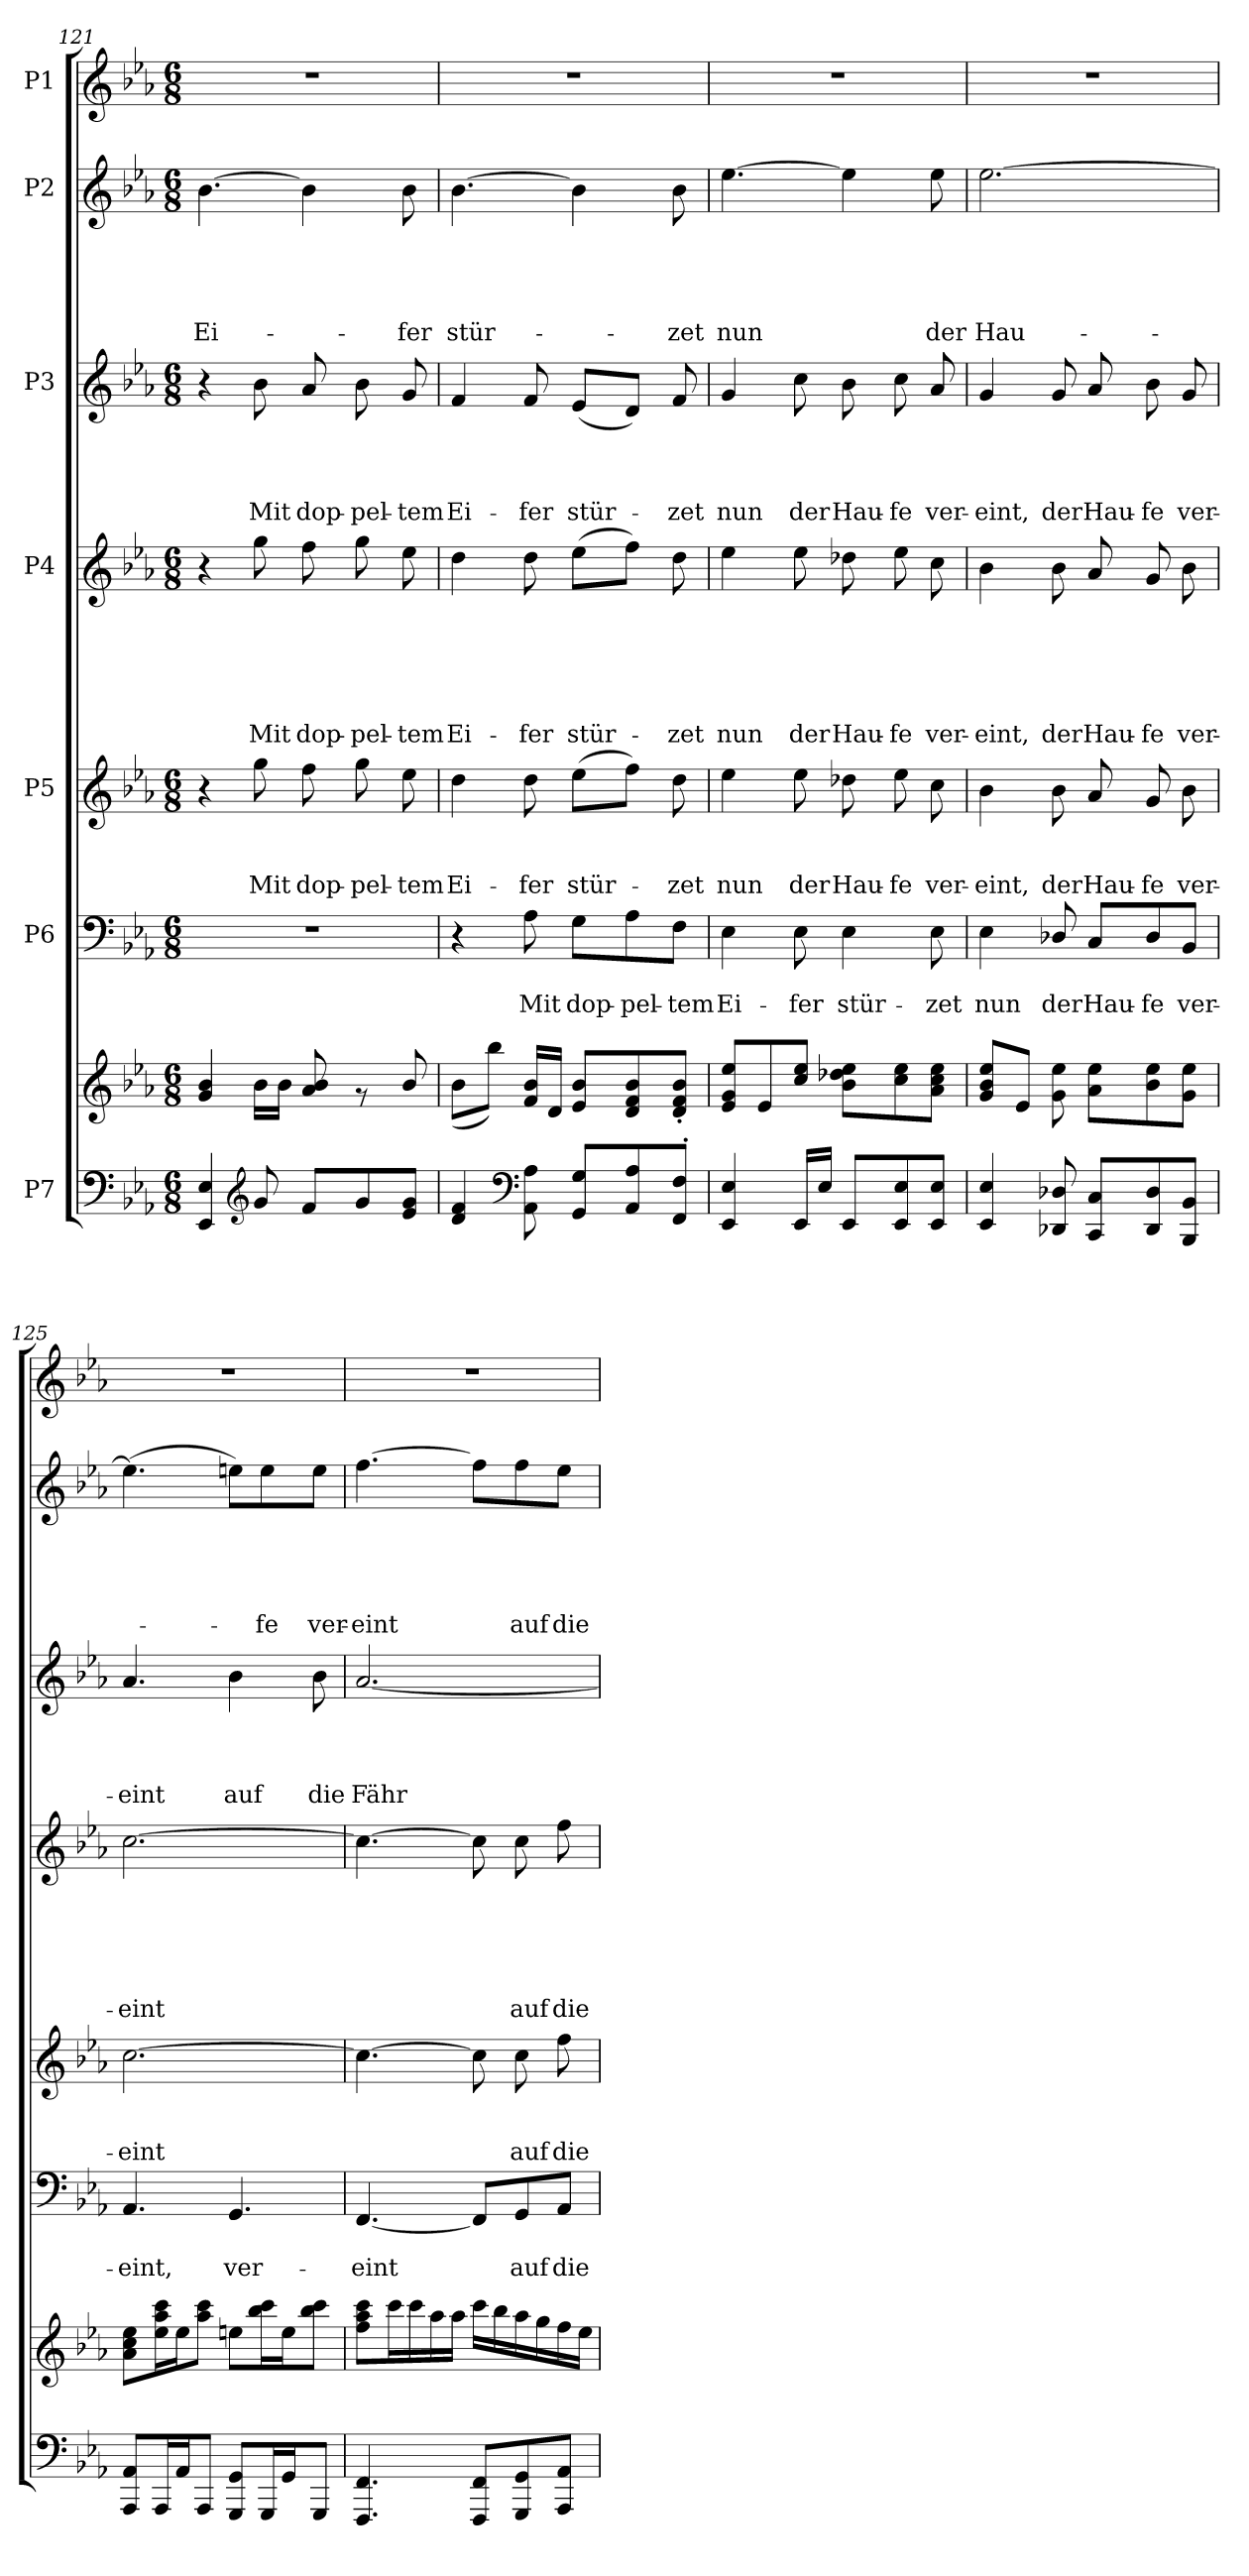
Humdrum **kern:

**kern	**kern	**kern	**text	**text	**kern	**text	**text	**text	**kern	**text	**text	**text	**text	**text	**text	**kern	**text	**text	**text	**text	**kern	**text	**text	**text	**text	**text	**kern
*part7	*part7	*part6	*part6	*part6	*part5	*part5	*part5	*part5	*part4	*part4	*part4	*part4	*part4	*part4	*part4	*part3	*part3	*part3	*part3	*part3	*part2	*part2	*part2	*part2	*part2	*part2	*part1
*staff8	*staff7	*staff6	*staff6	*staff6	*staff5	*staff5	*staff5	*staff5	*staff4	*staff4	*staff4	*staff4	*staff4	*staff4	*staff4	*staff3	*staff3	*staff3	*staff3	*staff3	*staff2	*staff2	*staff2	*staff2	*staff2	*staff2	*staff1
*I"P7	*	*I"P6	*	*	*I"P5	*	*	*	*I"P4	*	*	*	*	*	*	*I"P3	*	*	*	*	*I"P2	*	*	*	*	*	*I"P1
*clefF4	*clefG2	*clefF4	*	*	*clefG2	*	*	*	*clefG2	*	*	*	*	*	*	*clefG2	*	*	*	*	*clefG2	*	*	*	*	*	*clefG2
*	*	*	*	*	*ITrd7c12	*	*	*	*ITrd7c12	*	*	*	*	*	*	*	*	*	*	*	*	*	*	*	*	*	*ITrd7c12
*k[b-e-a-]	*k[b-e-a-]	*k[b-e-a-]	*	*	*k[b-e-a-]	*	*	*	*k[b-e-a-]	*	*	*	*	*	*	*k[b-e-a-]	*	*	*	*	*k[b-e-a-]	*	*	*	*	*	*k[b-e-a-]
*E-:	*E-:	*E-:	*	*	*E-:	*	*	*	*E-:	*	*	*	*	*	*	*E-:	*	*	*	*	*E-:	*	*	*	*	*	*E-:
*M6/8	*M6/8	*M6/8	*	*	*M6/8	*	*	*	*M6/8	*	*	*	*	*	*	*M6/8	*	*	*	*	*M6/8	*	*	*	*	*	*M6/8
=121	=121	=121	=121	=121	=121	=121	=121	=121	=121	=121	=121	=121	=121	=121	=121	=121	=121	=121	=121	=121	=121	=121	=121	=121	=121	=121	=121
*^	*^	*	*	*	*	*	*	*	*	*	*	*	*	*	*	*	*	*	*	*	*	*	*	*	*	*	*
!	!	!	!	!LO:N:vis=1	!	!	!	!	!	!	!	!	!	!	!	!	!	!	!	!	!	!	!	!	!	!	!	!LO:LY:b	!LO:N:vis=1
4EE-/ 4E-/	2.ryy	2.ryy	4g/ 4b-/	2.r	.	.	4r	.	.	.	4r	.	.	.	.	.	.	4r	.	.	.	.	[>4.b-\	.	.	.	.	Ei-	2.r
*clefG2	*	*	*	*	*	*	*	*	*	*	*	*	*	*	*	*	*	*	*	*	*	*	*	*	*	*	*	*	*
!	!	!	!	!	!	!	!	!	!	!LO:LY:b	!	!	!	!	!	!	!LO:LY:b	!	!	!	!	!LO:LY:b	!	!	!	!	!	!	!
8g/	.	.	16b-\LL	.	.	.	8g\	.	.	Mit	8g\	.	.	.	.	.	Mit	8b-\	.	.	.	Mit	.	.	.	.	.	.	.
.	.	.	16b-\JJ	.	.	.	.	.	.	.	.	.	.	.	.	.	.	.	.	.	.	.	.	.	.	.	.	.	.
!	!	!	!	!	!	!	!	!	!	!LO:LY:b	!	!	!	!	!	!	!LO:LY:b	!	!	!	!	!LO:LY:b	!	!	!	!	!	!	!
8f/L	.	.	8a-/ 8b-/	.	.	.	8f\	.	.	dop-	8f\	.	.	.	.	.	dop-	8a-/	.	.	.	dop-	4b-\]	.	.	.	.	.	.
!	!	!	!	!	!	!	!	!	!	!LO:LY:b	!	!	!	!	!	!	!LO:LY:b	!	!	!	!	!LO:LY:b	!	!	!	!	!	!	!
8g/	.	.	8r	.	.	.	8g\	.	.	-pel-	8g\	.	.	.	.	.	-pel-	8b-\	.	.	.	-pel-	.	.	.	.	.	.	.
!	!	!	!	!	!	!	!	!	!	!LO:LY:b	!	!	!	!	!	!	!LO:LY:b	!	!	!	!	!LO:LY:b	!	!	!	!	!	!LO:LY:b	!
8e-/ 8g/J	.	.	8b-/	.	.	.	8e-\	.	.	-tem	8e-\	.	.	.	.	.	-tem	8g/	.	.	.	-tem	8b-\	.	.	.	.	-fer	.
=122	=122	=122	=122	=122	=122	=122	=122	=122	=122	=122	=122	=122	=122	=122	=122	=122	=122	=122	=122	=122	=122	=122	=122	=122	=122	=122	=122	=122	=122
!	!	!	!	!	!	!	!	!	!	!LO:LY:b	!	!	!	!	!	!	!LO:LY:b	!	!	!	!	!LO:LY:b	!	!	!	!	!	!LO:LY:b	!LO:N:vis=1
4d/ 4f/	2.ryy	2.ryy	(>8b-\L	4r	.	.	4d\	.	.	Ei-	4d\	.	.	.	.	.	Ei-	4f/	.	.	.	Ei-	[>4.b-\	.	.	.	.	stür-	2.r
.	.	.	8bb-\J)	.	.	.	.	.	.	.	.	.	.	.	.	.	.	.	.	.	.	.	.	.	.	.	.	.	.
*clefF4	*	*	*	*	*	*	*	*	*	*	*	*	*	*	*	*	*	*	*	*	*	*	*	*	*	*	*	*	*
!	!	!	!	!	!	!LO:LY:b	!	!	!	!LO:LY:b	!	!	!	!	!	!	!LO:LY:b	!	!	!	!	!LO:LY:b	!	!	!	!	!	!	!
8AA-\ 8A-\	.	.	16f/ 16b-/LL	8A-\	.	Mit	8d\	.	.	-fer	8d\	.	.	.	.	.	-fer	8f/	.	.	.	-fer	.	.	.	.	.	.	.
.	.	.	16d/JJ	.	.	.	.	.	.	.	.	.	.	.	.	.	.	.	.	.	.	.	.	.	.	.	.	.	.
!	!	!	!	!	!	!LO:LY:b	!	!	!	!LO:LY:b	!	!	!	!	!	!	!LO:LY:b	!	!	!	!	!LO:LY:b	!	!	!	!	!	!	!
8GG/ 8G/L	.	.	8e-/ 8b-/L	8G\L	.	dop-	(>8e-\L	.	.	stür-	(>8e-\L	.	.	.	.	.	stür-	(<8e-/L	.	.	.	stür-	4b-\]	.	.	.	.	.	.
!	!	!	!	!	!	!LO:LY:b	!	!	!	!	!	!	!	!	!	!	!	!	!	!	!	!	!	!	!	!	!	!	!
8AA-/ 8A-/	.	.	8d/ 8f/ 8b-/	8A-\	.	-pel-	8f\J)	.	.	.	8f\J)	.	.	.	.	.	.	8d/J)	.	.	.	.	.	.	.	.	.	.	.
!	!	!	!	!	!	!LO:LY:b	!	!	!	!LO:LY:b	!	!	!	!	!	!	!LO:LY:b	!	!	!	!	!LO:LY:b	!	!	!	!	!	!LO:LY:b	!
8FF/'> 8F/'>J	.	.	8d/'> 8f/'> 8b-/'>J	8F\J	.	-tem	8d\	.	.	-zet	8d\	.	.	.	.	.	-zet	8f/	.	.	.	-zet	8b-\	.	.	.	.	-zet	.
!!LO:PB:g=z
=123	=123	=123	=123	=123	=123	=123	=123	=123	=123	=123	=123	=123	=123	=123	=123	=123	=123	=123	=123	=123	=123	=123	=123	=123	=123	=123	=123	=123	=123
!	!	!	!	!	!	!LO:LY:b	!	!	!	!LO:LY:b	!	!	!	!	!	!	!LO:LY:b	!	!	!	!	!LO:LY:b	!	!	!	!	!	!LO:LY:b	!LO:N:vis=1
4EE-/ 4E-/	2.ryy	2.ryy	8e-/ 8g/ 8ee-/L	4E-\	.	Ei-	4e-\	.	.	nun	4e-\	.	.	.	.	.	nun	4g/	.	.	.	nun	[>4.ee-\	.	.	.	.	nun	2.r
.	.	.	8e-/	.	.	.	.	.	.	.	.	.	.	.	.	.	.	.	.	.	.	.	.	.	.	.	.	.	.
!	!	!	!	!	!	!LO:LY:b	!	!	!	!LO:LY:b	!	!	!	!	!	!	!LO:LY:b	!	!	!	!	!LO:LY:b	!	!	!	!	!	!	!
16EE-/LL	.	.	8cc/ 8ee-/J	8E-\	.	-fer	8e-\	.	.	der	8e-\	.	.	.	.	.	der	8cc\	.	.	.	der	.	.	.	.	.	.	.
16E-/JJ	.	.	.	.	.	.	.	.	.	.	.	.	.	.	.	.	.	.	.	.	.	.	.	.	.	.	.	.	.
!	!	!	!	!	!	!LO:LY:b	!	!	!	!LO:LY:b	!	!	!	!	!	!	!LO:LY:b	!	!	!	!	!LO:LY:b	!	!	!	!	!	!	!
8EE-/L	.	.	8b-\ 8dd-X\ 8ee-\L	4E-\	.	stür-	8d-X\	.	.	Hau-	8d-X\	.	.	.	.	.	Hau-	8b-\	.	.	.	Hau-	4ee-\]	.	.	.	.	.	.
!	!	!	!	!	!	!	!	!	!	!LO:LY:b	!	!	!	!	!	!	!LO:LY:b	!	!	!	!	!LO:LY:b	!	!	!	!	!	!	!
8EE-/ 8E-/	.	.	8cc\ 8ee-\	.	.	.	8e-\	.	.	-fe	8e-\	.	.	.	.	.	-fe	8cc\	.	.	.	-fe	.	.	.	.	.	.	.
!	!	!	!	!	!	!LO:LY:b	!	!	!	!LO:LY:b	!	!	!	!	!	!	!LO:LY:b	!	!	!	!	!LO:LY:b	!	!	!	!	!	!LO:LY:b	!
8EE-/ 8E-/J	.	.	8a-\ 8cc\ 8ee-\J	8E-\	.	-zet	8c\	.	.	ver-	8c\	.	.	.	.	.	ver-	8a-/	.	.	.	ver-	8ee-\	.	.	.	.	der	.
=124	=124	=124	=124	=124	=124	=124	=124	=124	=124	=124	=124	=124	=124	=124	=124	=124	=124	=124	=124	=124	=124	=124	=124	=124	=124	=124	=124	=124	=124
!	!	!	!	!	!	!LO:LY:b	!	!	!	!LO:LY:b	!	!	!	!	!	!	!LO:LY:b	!	!	!	!	!LO:LY:b	!	!	!	!	!	!LO:LY:b	!LO:N:vis=1
4EE-/ 4E-/	2.ryy	2.ryy	8g/ 8b-/ 8ee-/L	4E-\	.	nun	4B-\	.	.	-eint,	4B-\	.	.	.	.	.	-eint,	4g/	.	.	.	-eint,	[>2.ee-\	.	.	.	.	Hau-	2.r
.	.	.	8e-/J	.	.	.	.	.	.	.	.	.	.	.	.	.	.	.	.	.	.	.	.	.	.	.	.	.	.
!	!	!	!	!	!	!LO:LY:b	!	!	!	!LO:LY:b	!	!	!	!	!	!	!LO:LY:b	!	!	!	!	!LO:LY:b	!	!	!	!	!	!	!
8DD-X/ 8D-X/	.	.	8g\ 8ee-\	8D-X/	.	der	8B-\	.	.	der	8B-\	.	.	.	.	.	der	8g/	.	.	.	der	.	.	.	.	.	.	.
!	!	!	!	!	!	!LO:LY:b	!	!	!	!LO:LY:b	!	!	!	!	!	!	!LO:LY:b	!	!	!	!	!LO:LY:b	!	!	!	!	!	!	!
8CC/ 8C/L	.	.	8a-\ 8ee-\L	8C/L	.	Hau-	8A-/	.	.	Hau-	8A-/	.	.	.	.	.	Hau-	8a-/	.	.	.	Hau-	.	.	.	.	.	.	.
!	!	!	!	!	!	!LO:LY:b	!	!	!	!LO:LY:b	!	!	!	!	!	!	!LO:LY:b	!	!	!	!	!LO:LY:b	!	!	!	!	!	!	!
8DD-/ 8D-/	.	.	8b-\ 8ee-\	8D-/	.	-fe	8G/	.	.	-fe	8G/	.	.	.	.	.	-fe	8b-\	.	.	.	-fe	.	.	.	.	.	.	.
!	!	!	!	!	!	!LO:LY:b	!	!	!	!LO:LY:b	!	!	!	!	!	!	!LO:LY:b	!	!	!	!	!LO:LY:b	!	!	!	!	!	!	!
8BBB-/ 8BB-/J	.	.	8g\ 8ee-\J	8BB-/J	.	ver-	8B-\	.	.	ver-	8B-\	.	.	.	.	.	ver-	8g/	.	.	.	ver-	.	.	.	.	.	.	.
=125	=125	=125	=125	=125	=125	=125	=125	=125	=125	=125	=125	=125	=125	=125	=125	=125	=125	=125	=125	=125	=125	=125	=125	=125	=125	=125	=125	=125	=125
!	!	!	!	!	!	!LO:LY:b	!	!	!	!LO:LY:b	!	!	!	!	!	!	!LO:LY:b	!	!	!	!	!LO:LY:b	!	!	!	!	!	!	!LO:N:vis=1
8AAA-/ 8AA-/L	2.ryy	2.ryy	8a-\ 8cc\ 8ee-\L	4.AA-/	.	-eint,	[>2.c\	.	.	-eint	[>2.c\	.	.	.	.	.	-eint	4.a-/	.	.	.	-eint	(>4.ee-\]	.	.	.	.	.	2.r
16AAA-/L	.	.	16ee-\ 16aa-\ 16ccc\L	.	.	.	.	.	.	.	.	.	.	.	.	.	.	.	.	.	.	.	.	.	.	.	.	.	.
16AA-/J	.	.	16ee-\J	.	.	.	.	.	.	.	.	.	.	.	.	.	.	.	.	.	.	.	.	.	.	.	.	.	.
8AAA-/J	.	.	8aa-\ 8ccc\J	.	.	.	.	.	.	.	.	.	.	.	.	.	.	.	.	.	.	.	.	.	.	.	.	.	.
!	!	!	!	!	!	!LO:LY:b	!	!	!	!	!	!	!	!	!	!	!	!	!	!	!	!LO:LY:b	!	!	!	!	!	!	!
8GGG/ 8GG/L	.	.	8een\L	4.GG/	.	ver-	.	.	.	.	.	.	.	.	.	.	.	4b-\	.	.	.	auf	8een\L)	.	.	.	.	.	.
!	!	!	!	!	!	!	!	!	!	!	!	!	!	!	!	!	!	!	!	!	!	!	!	!	!	!	!	!LO:LY:b	!
16GGG/L	.	.	16bb-\ 16ccc\L	.	.	.	.	.	.	.	.	.	.	.	.	.	.	.	.	.	.	.	8ee\	.	.	.	.	-fe	.
16GG/J	.	.	16ee\J	.	.	.	.	.	.	.	.	.	.	.	.	.	.	.	.	.	.	.	.	.	.	.	.	.	.
!	!	!	!	!	!	!	!	!	!	!	!	!	!	!	!	!	!	!	!	!	!	!LO:LY:b	!	!	!	!	!	!LO:LY:b	!
8GGG/J	.	.	8bb-\ 8ccc\J	.	.	.	.	.	.	.	.	.	.	.	.	.	.	8b-\	.	.	.	die	8ee\J	.	.	.	.	ver-	.
=126	=126	=126	=126	=126	=126	=126	=126	=126	=126	=126	=126	=126	=126	=126	=126	=126	=126	=126	=126	=126	=126	=126	=126	=126	=126	=126	=126	=126	=126
!	!	!	!	!	!	!LO:LY:b	!	!	!	!	!	!	!	!	!	!	!	!	!	!	!	!LO:LY:b	!	!	!	!	!	!LO:LY:b	!LO:N:vis=1
4.FFF/ 4.FF/	2.ryy	2.ryy	8ff\ 8aa-\ 8ccc\L	[<4.FF/	.	-eint	4.c\_	.	.	.	4.c\_	.	.	.	.	.	.	[<2.a-/	.	.	.	Fähr-	[>4.ff\	.	.	.	.	-eint	2.r
.	.	.	16ccc\L	.	.	.	.	.	.	.	.	.	.	.	.	.	.	.	.	.	.	.	.	.	.	.	.	.	.
.	.	.	16ccc\	.	.	.	.	.	.	.	.	.	.	.	.	.	.	.	.	.	.	.	.	.	.	.	.	.	.
.	.	.	16aa-\	.	.	.	.	.	.	.	.	.	.	.	.	.	.	.	.	.	.	.	.	.	.	.	.	.	.
.	.	.	16aa-\JJ	.	.	.	.	.	.	.	.	.	.	.	.	.	.	.	.	.	.	.	.	.	.	.	.	.	.
8FFF/ 8FF/L	.	.	16ccc\LL	8FF/L]	.	.	8c\]	.	.	.	8c\]	.	.	.	.	.	.	.	.	.	.	.	8ff\L]	.	.	.	.	.	.
.	.	.	16bb-\	.	.	.	.	.	.	.	.	.	.	.	.	.	.	.	.	.	.	.	.	.	.	.	.	.	.
!	!	!	!	!	!	!LO:LY:b	!	!	!	!LO:LY:b	!	!	!	!	!	!	!LO:LY:b	!	!	!	!	!	!	!	!	!	!	!LO:LY:b	!
8GGG/ 8GG/	.	.	16aa-\	8GG/	.	auf	8c\	.	.	auf	8c\	.	.	.	.	.	auf	.	.	.	.	.	8ff\	.	.	.	.	auf	.
.	.	.	16gg\	.	.	.	.	.	.	.	.	.	.	.	.	.	.	.	.	.	.	.	.	.	.	.	.	.	.
!	!	!	!	!	!	!LO:LY:b	!	!	!	!LO:LY:b	!	!	!	!	!	!	!LO:LY:b	!	!	!	!	!	!	!	!	!	!	!LO:LY:b	!
8AAA-/ 8AA-/J	.	.	16ff\	8AA-/J	.	die	8f\	.	.	die	8f\	.	.	.	.	.	die	.	.	.	.	.	8ee-\J	.	.	.	.	die	.
.	.	.	16ee-\JJ	.	.	.	.	.	.	.	.	.	.	.	.	.	.	.	.	.	.	.	.	.	.	.	.	.	.
*v	*v	*	*	*	*	*	*	*	*	*	*	*	*	*	*	*	*	*	*	*	*	*	*	*	*	*	*	*	*
*	*v	*v	*	*	*	*	*	*	*	*	*	*	*	*	*	*	*	*	*	*	*	*	*	*	*	*	*	*
=	=	=	=	=	=	=	=	=	=	=	=	=	=	=	=	=	=	=	=	=	=	=	=	=	=	=	=
*-	*-	*-	*-	*-	*-	*-	*-	*-	*-	*-	*-	*-	*-	*-	*-	*-	*-	*-	*-	*-	*-	*-	*-	*-	*-	*-	*-
